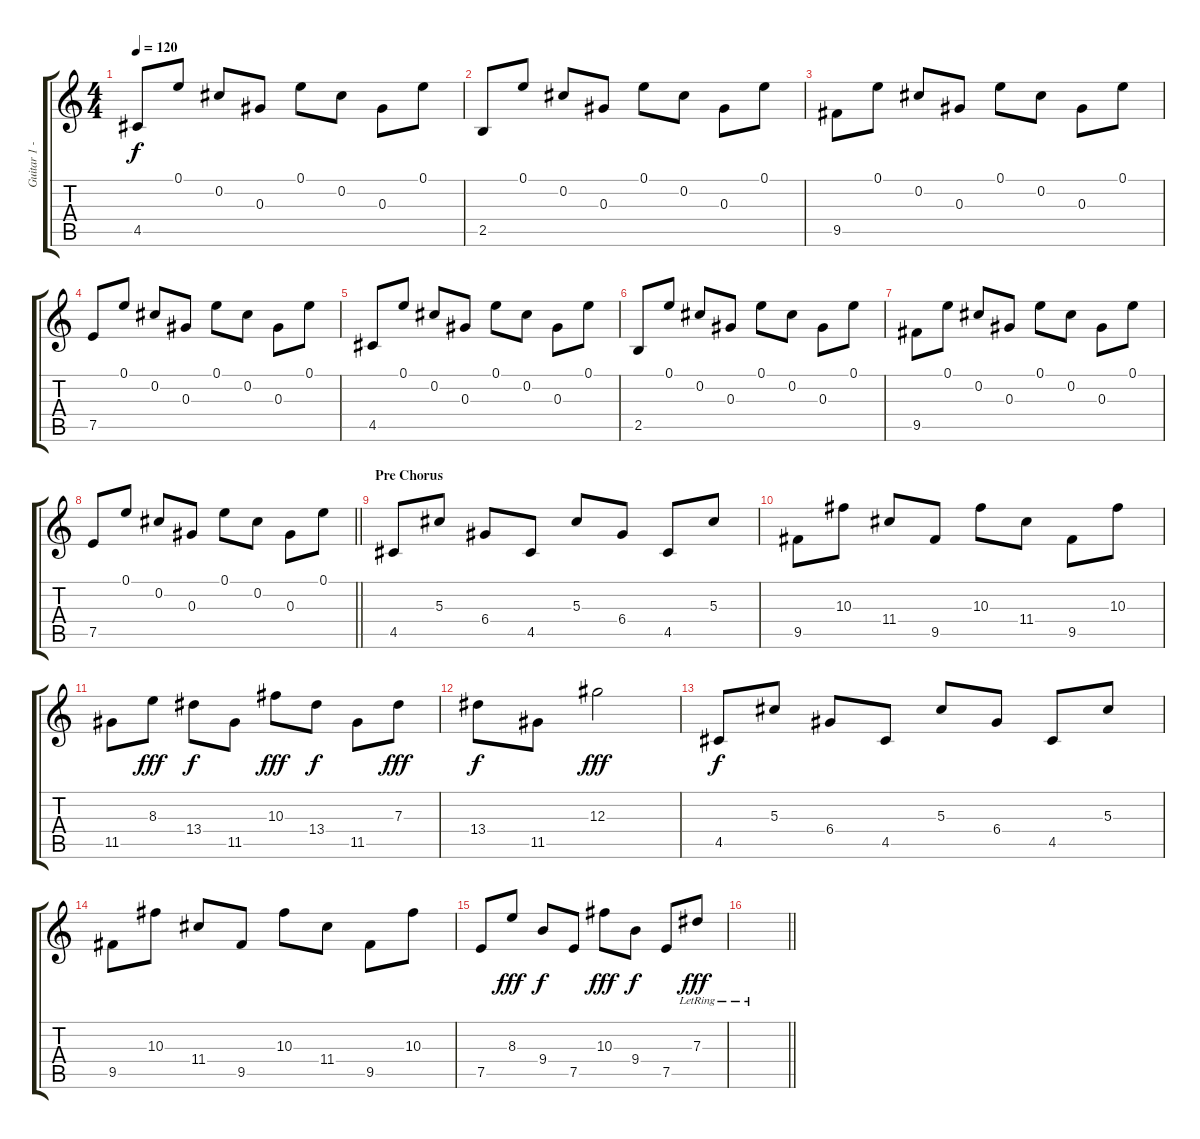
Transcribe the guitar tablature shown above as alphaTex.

\track ("Guitar 1 - Clean" "Guitar 1 -") {instrument acousticguitarsteel}
\staff {score tabs}
\tuning (E4 Db4 Ab3 D3 A2 E2) {hide}
\ts (4 4)
\tempo 120
\clef g2
\ks c
4.5.8{dy f} 0.1.8 0.2.8 0.3.8 0.1.8 0.2.8 0.3.8 0.1.8 |
2.5.8 0.1.8 0.2.8 0.3.8 0.1.8 0.2.8 0.3.8 0.1.8 |
9.5.8 0.1.8 0.2.8 0.3.8 0.1.8 0.2.8 0.3.8 0.1.8 |
7.5.8 0.1.8 0.2.8 0.3.8 0.1.8 0.2.8 0.3.8 0.1.8 |
4.5.8 0.1.8 0.2.8 0.3.8 0.1.8 0.2.8 0.3.8 0.1.8 |
2.5.8 0.1.8 0.2.8 0.3.8 0.1.8 0.2.8 0.3.8 0.1.8 |
9.5.8 0.1.8 0.2.8 0.3.8 0.1.8 0.2.8 0.3.8 0.1.8 |
\barLineRight lightlight
7.5.8 0.1.8 0.2.8 0.3.8 0.1.8 0.2.8 0.3.8 0.1.8 |
\section ("" "Pre Chorus")
4.5.8 5.3.8 6.4.8 4.5.8 5.3.8 6.4.8 4.5.8 5.3.8 |
9.5.8 10.3.8 11.4.8 9.5.8 10.3.8 11.4.8 9.5.8 10.3.8 |
11.5.8 8.3.8{dy fff} 13.4.8{dy f} 11.5.8 10.3.8{dy fff} 13.4.8{dy f} 11.5.8 7.3.8{dy fff} |
13.4.8{dy f} 11.5.8 12.3.2{dy fff} |
4.5.8{dy f} 5.3.8 6.4.8 4.5.8 5.3.8 6.4.8 4.5.8 5.3.8 |
9.5.8 10.3.8 11.4.8 9.5.8 10.3.8 11.4.8 9.5.8 10.3.8 |
7.5.8 8.3.8{dy fff} 9.4.8{dy f} 7.5.8 10.3.8{dy fff} 9.4.8{dy f} 7.5.8 7.3{lr}.8{dy fff} |
\barLineRight lightlight
